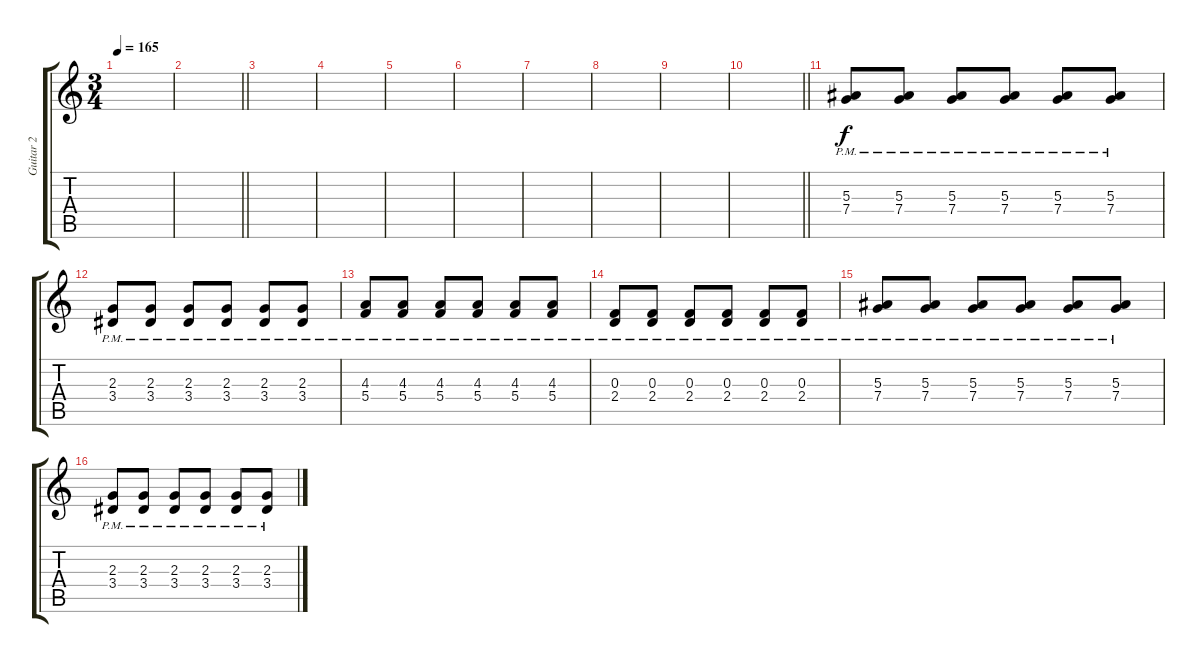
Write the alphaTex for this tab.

\track ("Guitar 2" "Guitar 2") {instrument distortionguitar}
\staff {score tabs}
\tuning (D4 A3 F3 C3 G2 C2) {hide}
\ts (3 4)
\tempo 165
\clef g2
\ks c
|
\barLineRight lightlight
|
\section ("" "")
|
|
|
|
|
|
|
\barLineRight lightlight
|
\section ("" "")
(5.3{pm} 7.4{pm}).8 (5.3{pm} 7.4{pm}).8 (5.3{pm} 7.4{pm}).8 (5.3{pm} 7.4{pm}).8 (5.3{pm} 7.4{pm}).8 (5.3{pm} 7.4{pm}).8 |
(2.3{pm} 3.4{pm}).8 (2.3{pm} 3.4{pm}).8 (2.3{pm} 3.4{pm}).8 (2.3{pm} 3.4{pm}).8 (2.3{pm} 3.4{pm}).8 (2.3{pm} 3.4{pm}).8 |
(4.3{pm} 5.4{pm}).8 (4.3{pm} 5.4{pm}).8 (4.3{pm} 5.4{pm}).8 (4.3{pm} 5.4{pm}).8 (4.3{pm} 5.4{pm}).8 (4.3{pm} 5.4{pm}).8 |
(0.3{pm} 2.4{pm}).8 (0.3{pm} 2.4{pm}).8 (0.3{pm} 2.4{pm}).8 (0.3{pm} 2.4{pm}).8 (0.3{pm} 2.4{pm}).8 (0.3{pm} 2.4{pm}).8 |
(5.3{pm} 7.4{pm}).8 (5.3{pm} 7.4{pm}).8 (5.3{pm} 7.4{pm}).8 (5.3{pm} 7.4{pm}).8 (5.3{pm} 7.4{pm}).8 (5.3{pm} 7.4{pm}).8 |
(2.3{pm} 3.4{pm}).8 (2.3{pm} 3.4{pm}).8 (2.3{pm} 3.4{pm}).8 (2.3{pm} 3.4{pm}).8 (2.3{pm} 3.4{pm}).8 (2.3{pm} 3.4{pm}).8
